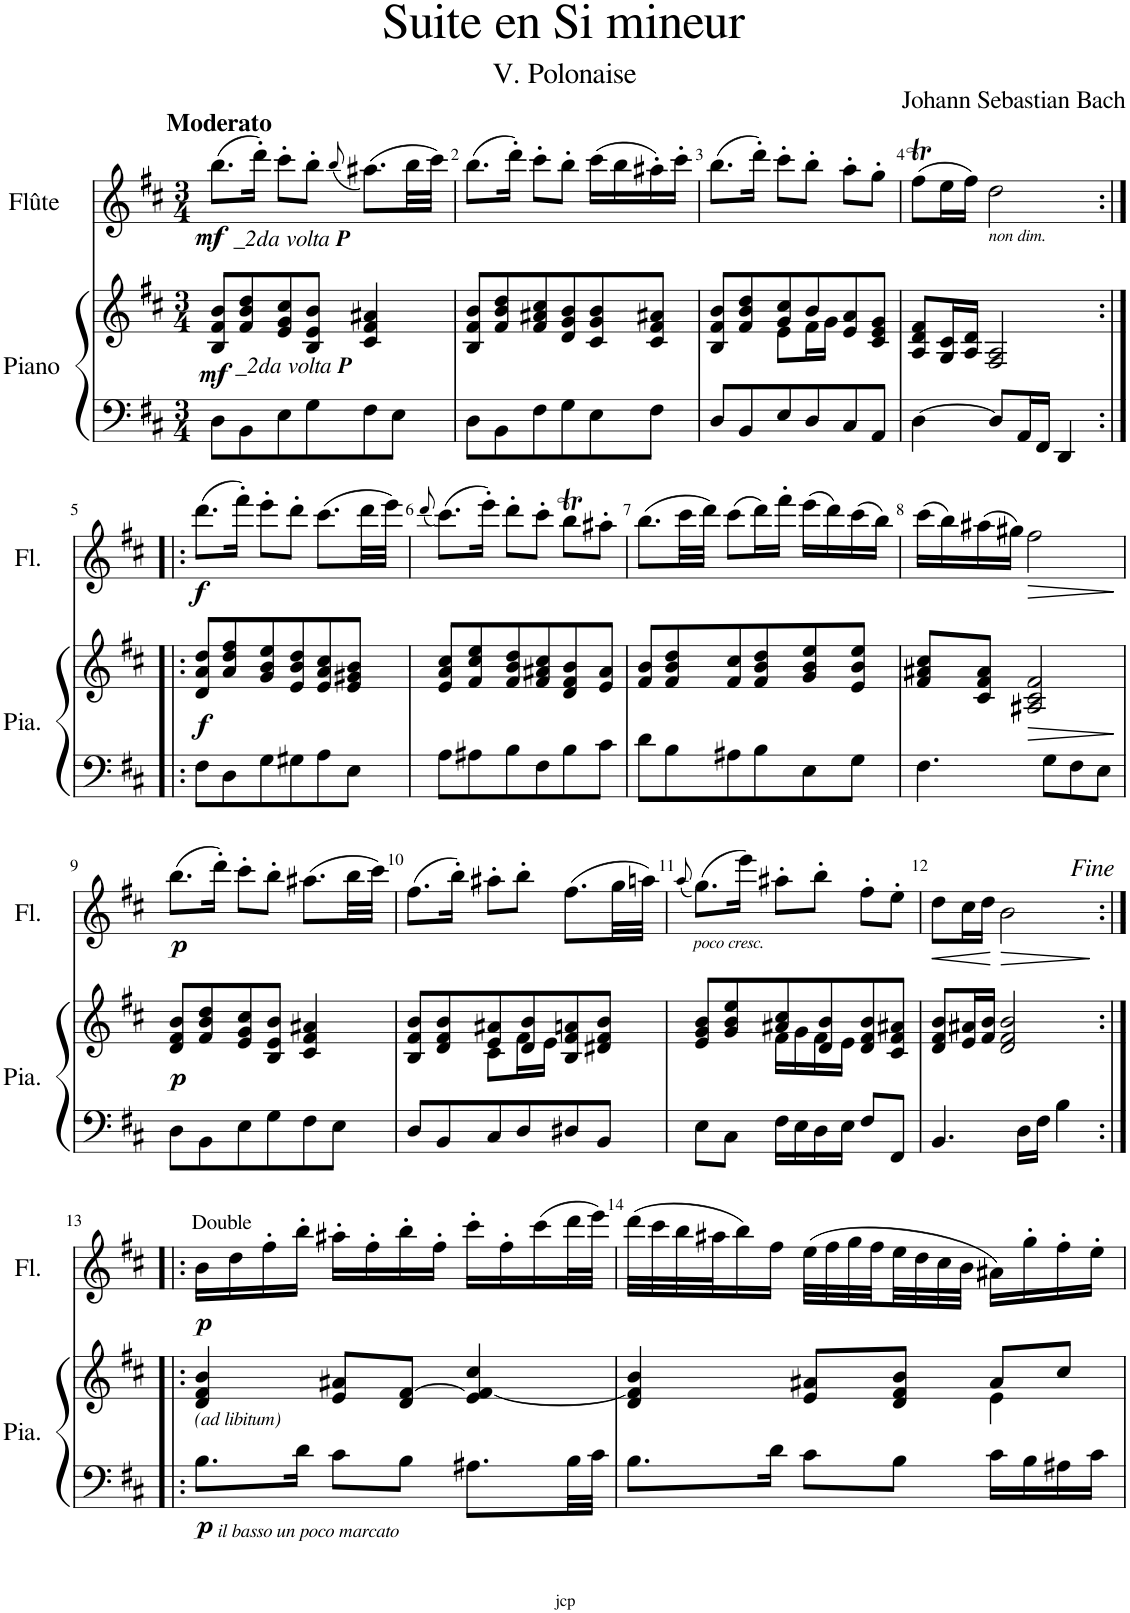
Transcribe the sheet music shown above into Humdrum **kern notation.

**kern	**kern	**dynam	**kern	**dynam
*part2	*part2	*part2	*part1	*part1
*staff3	*staff2	*staff2/3	*staff1	*staff1
*I"Piano	*	*	*I"Flûte	*
*I'Pia.	*	*	*I'Fl.	*
*clefF4	*clefG2	*	*clefG2	*
*k[f#c#]	*k[f#c#]	*	*k[f#c#]	*
*M3/4	*M3/4	*	*M3/4	*
=1	=1	=1	=1	=1
!	!	!	!LO:TX:a:B:t=Moderato	!
!	!	!	!LO:TX:b:i:t=_2da volta	!
!	!	!	!LO:TX:b:B:t=P	!
!	!LO:TX:b:i:t=_2da volta	!	!	!
!	!LO:TX:b:B:t=P	!	!	!
!	!	!LO:DY:b	!	!LO:DY:b
8D\L	8B/ 8f#/ 8b/L	mf	(8.bb\L	mf
8BB\	8f#/ 8b/ 8dd/	.	.	.
.	.	.	16ddd'\Jk)	.
8E\	8e/ 8g/ 8cc#/	.	8ccc#'\L	.
8G\	8B/ 8e/ 8b/J	.	8bb'\J	.
.	.	.	(8qbb/	.
8F#\	4c#/ 4f#/ 4a#X/	.	(8.aa#X\L)	.
8E\J	.	.	.	.
.	.	.	32bb\LL	.
.	.	.	32ccc#\JJJ)	.
=2	=2	=2	=2	=2
8D\L	8B/ 8f#/ 8b/L	.	(8.bb\L	.
8BB\	8f#/ 8b/ 8dd/	.	.	.
.	.	.	16ddd'\Jk)	.
8F#\	8f#/ 8a#X/ 8cc#/	.	8ccc#'\L	.
8G\	8d/ 8g/ 8b/	.	8bb'\J	.
8E\	8c#/ 8g/ 8b/	.	(16ccc#\LL	.
.	.	.	16bb\	.
8F#\J	8c#/ 8f#/ 8a#X/J	.	16aa#X'\)	.
.	.	.	16ccc#'\JJ	.
=3	=3	=3	=3	=3
*	*^	*	*	*
8D/L	8B/ 8f#/ 8b/L	4ryy	.	(8.bb\L	.
8BB/	8f#/ 8b/ 8dd/	.	.	.	.
.	.	.	.	16ddd'\Jk)	.
8E/	8g/ 8cc#/	8e\L	.	8ccc#'\L	.
8D/	8b/	16f#\L	.	8bb'\J	.
.	.	16g\JJ	.	.	.
8C#/	8e/ 8a/	4ryy	.	8aa'\L	.
8AA/J	8c#/ 8e/ 8g/J	.	.	8gg'\J	.
*	*v	*v	*	*	*
=4	=4	=4	=4	=4
[4D\	8A/ 8d/ 8f#/L	.	(8ff#t\L	.
.	16G/ 16c#/L	.	16ee\L	.
.	16A/ 16d/JJ	.	16ff#\JJ)	.
!	!	!	!LO:TX:b:i:t=non dim.	!
8D/L]	2F#/ 2A/	.	2dd\	.
16AA/L	.	.	.	.
16FF#/JJ	.	.	.	.
4DD/	.	.	.	.
!!LO:LB:g=z
=5:|!|:	=5:|!|:	=5:|!|:	=5:|!|:	=5:|!|:
!	!	!LO:DY:b	!	!LO:DY:b
8F#\L	8d/ 8a/ 8dd/L	f	(8.ddd\L	f
8D\	8a/ 8dd/ 8ff#/	.	.	.
.	.	.	16fff#'\Jk)	.
8G\	8g/ 8b/ 8ee/	.	8eee'\L	.
8G#X\	8e/ 8b/ 8dd/	.	8ddd'\J	.
8A\	8e/ 8a/ 8cc#/	.	(8.ccc#\L	.
8E\J	8e/ 8g#X/ 8b/J	.	.	.
.	.	.	32ddd\LL	.
.	.	.	32eee\JJJ)	.
=6	=6	=6	=6	=6
.	.	.	(8qddd/	.
8A\L	8e/ 8a/ 8cc#/L	.	(8.ccc#\L)	.
8A#X\	8f#/ 8cc#/ 8ee/	.	.	.
.	.	.	16eee'\Jk)	.
8B\	8f#/ 8b/ 8dd/	.	8ddd'\L	.
8F#\	8f#/ 8a#X/ 8cc#/	.	8ccc#'\J	.
8B\	8d/ 8f#/ 8b/	.	8bbT\L	.
8c#\J	8e/ 8a#/J	.	8aa#X'\J	.
=7	=7	=7	=7	=7
8d\L	8f#/ 8b/L	.	(8.bb\L	.
8B\	8f#/ 8b/ 8dd/	.	.	.
.	.	.	32ccc#\LL	.
.	.	.	32ddd\JJJ)	.
8A#X\	8f#/ 8cc#/	.	(8ccc#\L	.
8B\	8f#/ 8b/ 8dd/	.	16ddd\L)	.
.	.	.	16fff#'\JJ	.
8E\	8g/ 8b/ 8ee/	.	(16eee\LL	.
.	.	.	16ddd\)	.
8G\J	8e/ 8b/ 8ee/J	.	(16ccc#\	.
.	.	.	16bb\JJ)	.
=8	=8	=8	=8	=8
4.F#\	8f#/ 8a#X/ 8cc#/L	.	(16ccc#\LL	.
.	.	.	16bb\)	.
.	8c#/ 8f#/ 8a#/J	.	(16aa#X\	.
.	.	.	16gg#X\JJ)	.
!	!	!LO:HP:b	!	!LO:HP:b
.	2A#X/ 2c#/ 2f#/	>	2ff#\	>
8G\L	.	.	.	.
8F#\	.	.	.	.
8E\J	.	.	.	.
.	.	]	.	]
!!LO:LB:g=z
=9	=9	=9	=9	=9
!	!	!LO:DY:b	!	!LO:DY:b
8D\L	8d/ 8f#/ 8b/L	p	(8.bb\L	p
8BB\	8f#/ 8b/ 8dd/	.	.	.
.	.	.	16ddd'\Jk)	.
8E\	8e/ 8g/ 8cc#/	.	8ccc#'\L	.
8G\	8B/ 8e/ 8b/J	.	8bb'\J	.
8F#\	4c#/ 4f#/ 4a#X/	.	(8.aa#X\L	.
8E\J	.	.	.	.
.	.	.	32bb\LL	.
.	.	.	32ccc#\JJJ)	.
=10	=10	=10	=10	=10
*	*^	*	*	*
8D/L	8B/ 8f#/ 8b/L	4ryy	.	(8.ff#\L	.
8BB/	8d/ 8f#/ 8b/	.	.	.	.
.	.	.	.	16bb'\Jk)	.
8C#/	8e/ 8a#X/	8c#\L	.	8aa#X'\L	.
8D/	8d/ 8b/	16f#\L	.	8bb'\J	.
.	.	16e\JJ	.	.	.
8D#X/	8B/ 8f#/ 8an/	4ryy	.	(8.ff#\L	.
8BB/J	8d#X/ 8f#/ 8b/J	.	.	.	.
.	.	.	.	32gg\LL	.
.	.	.	.	32aan\JJJ)	.
=11	=11	=11	=11	=11	=11
.	.	.	.	(8qaa/	.
!	!	!	!	!LO:TX:b:i:t=poco cresc.	!
8E\L	8e/ 8g/ 8b/L	4ryy	.	(8.gg\L)	.
8C#\J	8g/ 8b/ 8ee/	.	.	.	.
.	.	.	.	16eee\Jk)	.
16F#\LL	8a#X/ 8cc#/	16f#\LL	.	8aa#X'\L	.
16E\	.	16g\	.	.	.
16D\	8d/ 8b/	16f#\	.	8bb'\J	.
16E\JJ	.	16e\JJ	.	.	.
8F#/L	8d/ 8f#/ 8b/	4ryy	.	8ff#'\L	.
8FF#/J	8c#/ 8f#/ 8a#X/J	.	.	8ee'\J	.
*	*v	*v	*	*	*
=12	=12	=12	=12	=12
!	!	!	!	!LO:HP:b
4.BB/	8d/ 8f#/ 8b/L	.	8dd\L	<
.	16e/ 16a#X/L	.	16cc#\L	.
.	16f#/ 16b/JJ	.	16dd\JJ	.
!	!	!	!	!LO:HP:n=1:b
.	2d/ 2f#/ 2b/	.	2b\	[ >
16D\LL	.	.	.	.
16F#\JJ	.	.	.	.
4B\	.	.	.	.
.	.	.	.	]
!	!	!	!LO:TX:a:t=<i>Fine</i>	!
!!LO:LB:g=z
=13:|!|:	=13:|!|:	=13:|!|:	=13:|!|:	=13:|!|:
!	!	!	!LO:TX:a:t=Double	!
!	!LO:TX:b:i:t=(ad libitum)	!	!	!
!LO:TX:b:i:t=il basso un poco marcato	!	!	!	!
!	!	!LO:DY:b=2	!	!LO:DY:b
8.B\L	4d/ 4f#/ 4b/	p	16b\LL	p
.	.	.	16dd\	.
.	.	.	16ff#'\	.
16d\Jk	.	.	16bb'\JJ	.
8c#\L	8e/ 8a#X/L	.	16aa#X'\LL	.
.	.	.	16ff#'\	.
8B\J	8d/ [8f#/J	.	16bb'\	.
.	.	.	16ff#'\JJ	.
8.A#X\L	4e/ 4f#/_ 4cc#/	.	16ccc#'\LL	.
.	.	.	16ff#'\	.
.	.	.	(16ccc#\	.
32B\LL	.	.	32ddd\L	.
32c#\JJJ	.	.	32eee\JJJ)	.
=14	=14	=14	=14	=14
*	*^	*	*	*
8.B\L	4d/ 4f#/] 4b/	2ryy	.	(32ddd\LLL	.
.	.	.	.	32ccc#\	.
.	.	.	.	32bb\	.
.	.	.	.	32aa#X\J	.
.	.	.	.	16bb\)	.
16d\Jk	.	.	.	16ff#\JJ	.
8c#\L	8e/ 8a#X/L	.	.	(32ee\LLL	.
.	.	.	.	32ff#\	.
.	.	.	.	32gg\	.
.	.	.	.	32ff#\	.
8B\J	8d/ 8f#/ 8b/J	.	.	32ee\	.
.	.	.	.	32dd\	.
.	.	.	.	32cc#\	.
.	.	.	.	32b\JJJ	.
16c#\LL	8a#/L	4e\	.	16a#X\LL)	.
16B\	.	.	.	16gg'\	.
16A#X\	8cc#/J	.	.	16ff#'\	.
16c#\JJ	.	.	.	16ee'\JJ	.
*	*v	*v	*	*	*
=	=	=	=	=
*-	*-	*-	*-	*-
